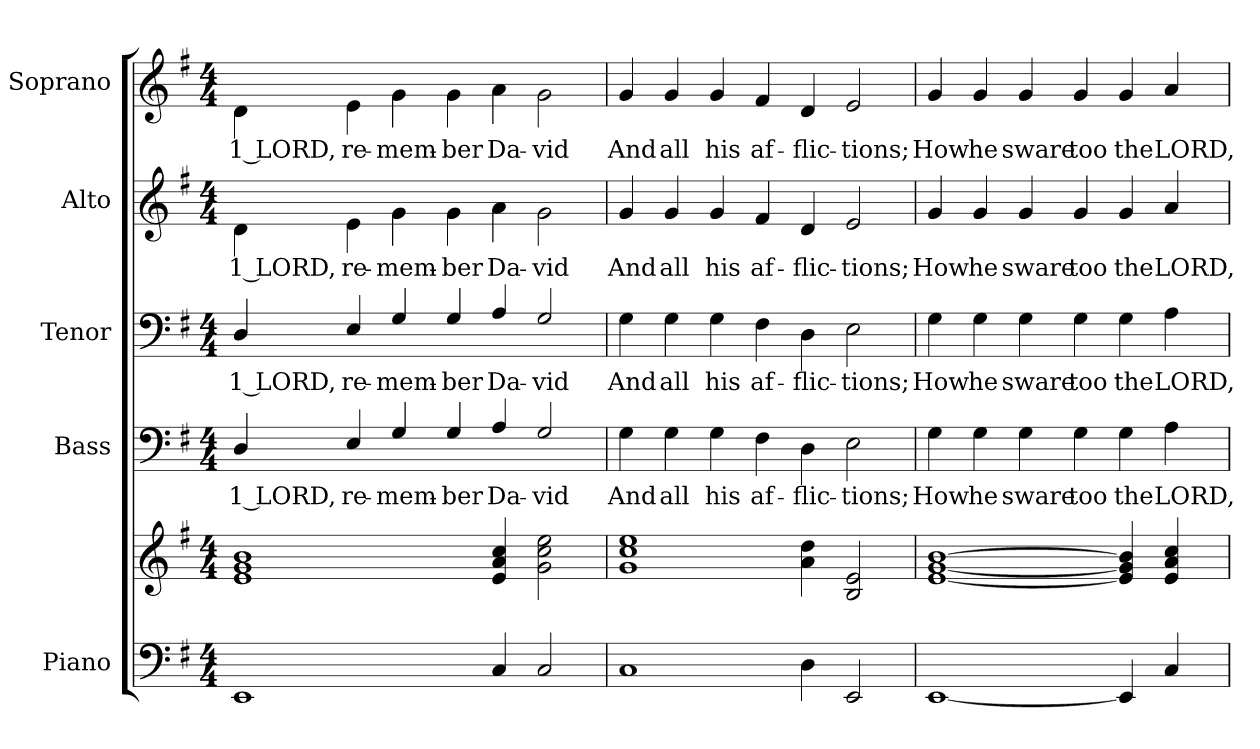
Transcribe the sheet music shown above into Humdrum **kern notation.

**kern	**kern	**kern	**text	**kern	**text	**kern	**text	**kern	**text
*part5	*part5	*part4	*part4	*part3	*part3	*part2	*part2	*part1	*part1
*staff6	*staff5	*staff4	*staff4	*staff3	*staff3	*staff2	*staff2	*staff1	*staff1
*I"Piano	*	*I"Bass	*	*I"Tenor	*	*I"Alto	*	*I"Soprano	*
*I'Pno.	*	*I'B.	*	*I'T.	*	*I'A.	*	*I'S.	*
!!LO:PB:g=z
*clefF4	*clefG2	*clefF4	*	*clefF4	*	*clefG2	*	*clefG2	*
*k[f#]	*k[f#]	*k[f#]	*	*k[f#]	*	*k[f#]	*	*k[f#]	*
*G:	*G:	*G:	*	*G:	*	*G:	*	*G:	*
*M4/4	*M4/4	*M4/4	*	*M4/4	*	*M4/4	*	*M4/4	*
*MM155	*MM155	*MM155	*	*MM155	*	*MM155	*	*MM155	*
=1	=1	=1	=1	=1	=1	=1	=1	=1	=1
!	!	!	!LO:LY:b:color=#000000	!	!	!	!	!	!
!	!	!	!	!	!LO:LY:b:color=#000000	!	!	!	!
!	!	!	!	!	!	!	!LO:LY:b:color=#000000	!	!
!	!	!	!	!	!	!	!	!	!LO:LY:b:color=#000000
1EEi	1ei 1gi 1bi	4Di/	1 LORD,	4Di/	1 LORD,	4di\	1 LORD,	4di\	1 LORD,
!	!	!	!LO:LY:b:color=#000000	!	!	!	!	!	!
!	!	!	!	!	!LO:LY:b:color=#000000	!	!	!	!
!	!	!	!	!	!	!	!LO:LY:b:color=#000000	!	!
!	!	!	!	!	!	!	!	!	!LO:LY:b:color=#000000
.	.	4Ei/	re-	4Ei/	re-	4ei\	re-	4ei\	re-
!	!	!	!LO:LY:b:color=#000000	!	!	!	!	!	!
!	!	!	!	!	!LO:LY:b:color=#000000	!	!	!	!
!	!	!	!	!	!	!	!LO:LY:b:color=#000000	!	!
!	!	!	!	!	!	!	!	!	!LO:LY:b:color=#000000
.	.	4Gi/	-mem-	4Gi/	-mem-	4gi\	-mem-	4gi\	-mem-
!	!	!	!LO:LY:b:color=#000000	!	!	!	!	!	!
!	!	!	!	!	!LO:LY:b:color=#000000	!	!	!	!
!	!	!	!	!	!	!	!LO:LY:b:color=#000000	!	!
!	!	!	!	!	!	!	!	!	!LO:LY:b:color=#000000
.	.	4Gi/	-ber	4Gi/	-ber	4gi\	-ber	4gi\	-ber
!	!	!	!LO:LY:b:color=#000000	!	!	!	!	!	!
!	!	!	!	!	!LO:LY:b:color=#000000	!	!	!	!
!	!	!	!	!	!	!	!LO:LY:b:color=#000000	!	!
!	!	!	!	!	!	!	!	!	!LO:LY:b:color=#000000
4Ci/	4ei/ 4ai 4cci	4Ai/	Da-	4Ai/	Da-	4ai\	Da-	4ai\	Da-
!	!	!	!LO:LY:b:color=#000000	!	!	!	!	!	!
!	!	!	!	!	!LO:LY:b:color=#000000	!	!	!	!
!	!	!	!	!	!	!	!LO:LY:b:color=#000000	!	!
!	!	!	!	!	!	!	!	!	!LO:LY:b:color=#000000
2Ci/	2gi\ 2cci 2eei	2Gi/	-vid	2Gi/	-vid	2gi\	-vid	2gi\	-vid
=2	=2	=2	=2	=2	=2	=2	=2	=2	=2
!	!	!	!LO:LY:b:color=#000000	!	!	!	!	!	!
!	!	!	!	!	!LO:LY:b:color=#000000	!	!	!	!
!	!	!	!	!	!	!	!LO:LY:b:color=#000000	!	!
!	!	!	!	!	!	!	!	!	!LO:LY:b:color=#000000
1Ci	1gi 1cci 1eei	4Gi\	And	4Gi\	And	4gi/	And	4gi/	And
!	!	!	!LO:LY:b:color=#000000	!	!	!	!	!	!
!	!	!	!	!	!LO:LY:b:color=#000000	!	!	!	!
!	!	!	!	!	!	!	!LO:LY:b:color=#000000	!	!
!	!	!	!	!	!	!	!	!	!LO:LY:b:color=#000000
.	.	4Gi\	all	4Gi\	all	4gi/	all	4gi/	all
!	!	!	!LO:LY:b:color=#000000	!	!	!	!	!	!
!	!	!	!	!	!LO:LY:b:color=#000000	!	!	!	!
!	!	!	!	!	!	!	!LO:LY:b:color=#000000	!	!
!	!	!	!	!	!	!	!	!	!LO:LY:b:color=#000000
.	.	4Gi\	his	4Gi\	his	4gi/	his	4gi/	his
!	!	!	!LO:LY:b:color=#000000	!	!	!	!	!	!
!	!	!	!	!	!LO:LY:b:color=#000000	!	!	!	!
!	!	!	!	!	!	!	!LO:LY:b:color=#000000	!	!
!	!	!	!	!	!	!	!	!	!LO:LY:b:color=#000000
.	.	4F#i\	af-	4F#i\	af-	4f#i/	af-	4f#i/	af-
!	!	!	!LO:LY:b:color=#000000	!	!	!	!	!	!
!	!	!	!	!	!LO:LY:b:color=#000000	!	!	!	!
!	!	!	!	!	!	!	!LO:LY:b:color=#000000	!	!
!	!	!	!	!	!	!	!	!	!LO:LY:b:color=#000000
4Di\	4ai\ 4ddi	4Di\	-flic-	4Di\	-flic-	4di/	-flic-	4di/	-flic-
!	!	!	!LO:LY:b:color=#000000	!	!	!	!	!	!
!	!	!	!	!	!LO:LY:b:color=#000000	!	!	!	!
!	!	!	!	!	!	!	!LO:LY:b:color=#000000	!	!
!	!	!	!	!	!	!	!	!	!LO:LY:b:color=#000000
2EEi/	2Bi/ 2ei	2Ei\	-tions;	2Ei\	-tions;	2ei/	-tions;	2ei/	-tions;
!!LO:PB:g=z
=3	=3	=3	=3	=3	=3	=3	=3	=3	=3
!	!	!	!LO:LY:b:color=#000000	!	!	!	!	!	!
!	!	!	!	!	!LO:LY:b:color=#000000	!	!	!	!
!	!	!	!	!	!	!	!LO:LY:b:color=#000000	!	!
!	!	!	!	!	!	!	!	!	!LO:LY:b:color=#000000
[<1EEi	[<1ei [<1gi [>1bi	4Gi\	How	4Gi\	How	4gi/	How	4gi/	How
!	!	!	!LO:LY:b:color=#000000	!	!	!	!	!	!
!	!	!	!	!	!LO:LY:b:color=#000000	!	!	!	!
!	!	!	!	!	!	!	!LO:LY:b:color=#000000	!	!
!	!	!	!	!	!	!	!	!	!LO:LY:b:color=#000000
.	.	4Gi\	he	4Gi\	he	4gi/	he	4gi/	he
!	!	!	!LO:LY:b:color=#000000	!	!	!	!	!	!
!	!	!	!	!	!LO:LY:b:color=#000000	!	!	!	!
!	!	!	!	!	!	!	!LO:LY:b:color=#000000	!	!
!	!	!	!	!	!	!	!	!	!LO:LY:b:color=#000000
.	.	4Gi\	sware	4Gi\	sware	4gi/	sware	4gi/	sware
!	!	!	!LO:LY:b:color=#000000	!	!	!	!	!	!
!	!	!	!	!	!LO:LY:b:color=#000000	!	!	!	!
!	!	!	!	!	!	!	!LO:LY:b:color=#000000	!	!
!	!	!	!	!	!	!	!	!	!LO:LY:b:color=#000000
.	.	4Gi\	too	4Gi\	too	4gi/	too	4gi/	too
!	!	!	!LO:LY:b:color=#000000	!	!	!	!	!	!
!	!	!	!	!	!LO:LY:b:color=#000000	!	!	!	!
!	!	!	!	!	!	!	!LO:LY:b:color=#000000	!	!
!	!	!	!	!	!	!	!	!	!LO:LY:b:color=#000000
4EEi/]	4ei/] 4gi] 4bi]	4Gi\	the	4Gi\	the	4gi/	the	4gi/	the
!	!	!	!LO:LY:b:color=#000000	!	!	!	!	!	!
!	!	!	!	!	!LO:LY:b:color=#000000	!	!	!	!
!	!	!	!	!	!	!	!LO:LY:b:color=#000000	!	!
!	!	!	!	!	!	!	!	!	!LO:LY:b:color=#000000
4Ci/	4ei/ 4ai 4cci	4Ai\	LORD,	4Ai\	LORD,	4ai/	LORD,	4ai/	LORD,
=	=	=	=	=	=	=	=	=	=
*-	*-	*-	*-	*-	*-	*-	*-	*-	*-
